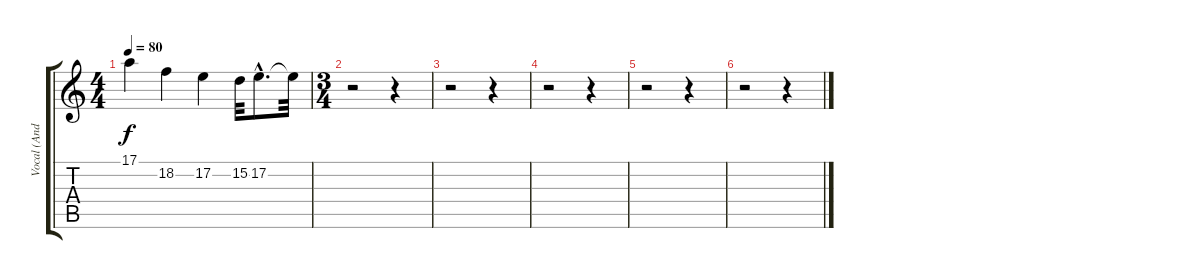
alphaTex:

\track ("Vocal (André Matos)" "Vocal (And") {instrument violin}
\staff {score tabs}
\tuning (E4 B3 G3 D3 A2 E2) {hide}
\ts (4 4)
\tempo 80
\clef g2
\ks c
17.1.4{dy f} 18.2.4 17.2.4 15.2.32 17.2{hac}.8{d} 17.2{t}.32 |
\ts (3 4)
r.2 r.4 |
r.2 r.4 |
r.2 r.4 |
r.2 r.4 |
r.2 r.4
